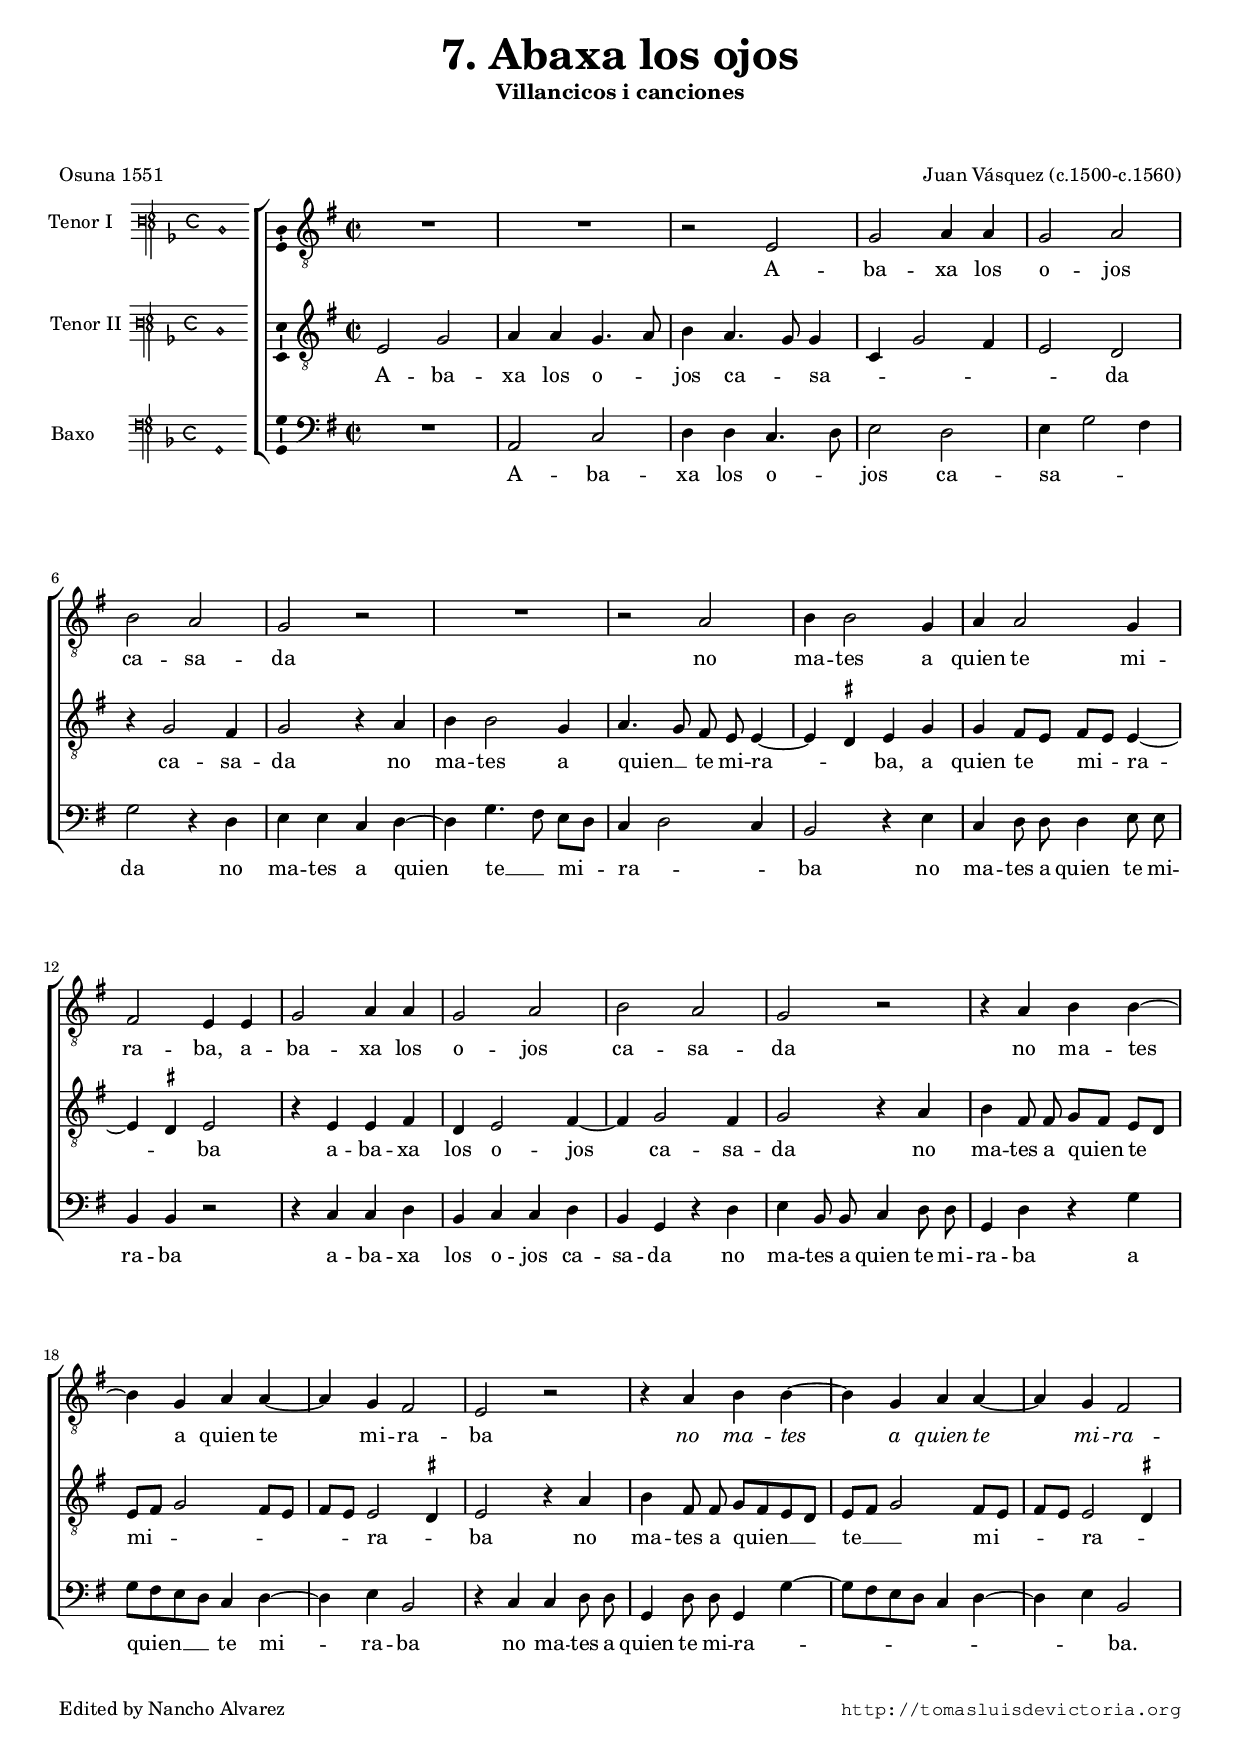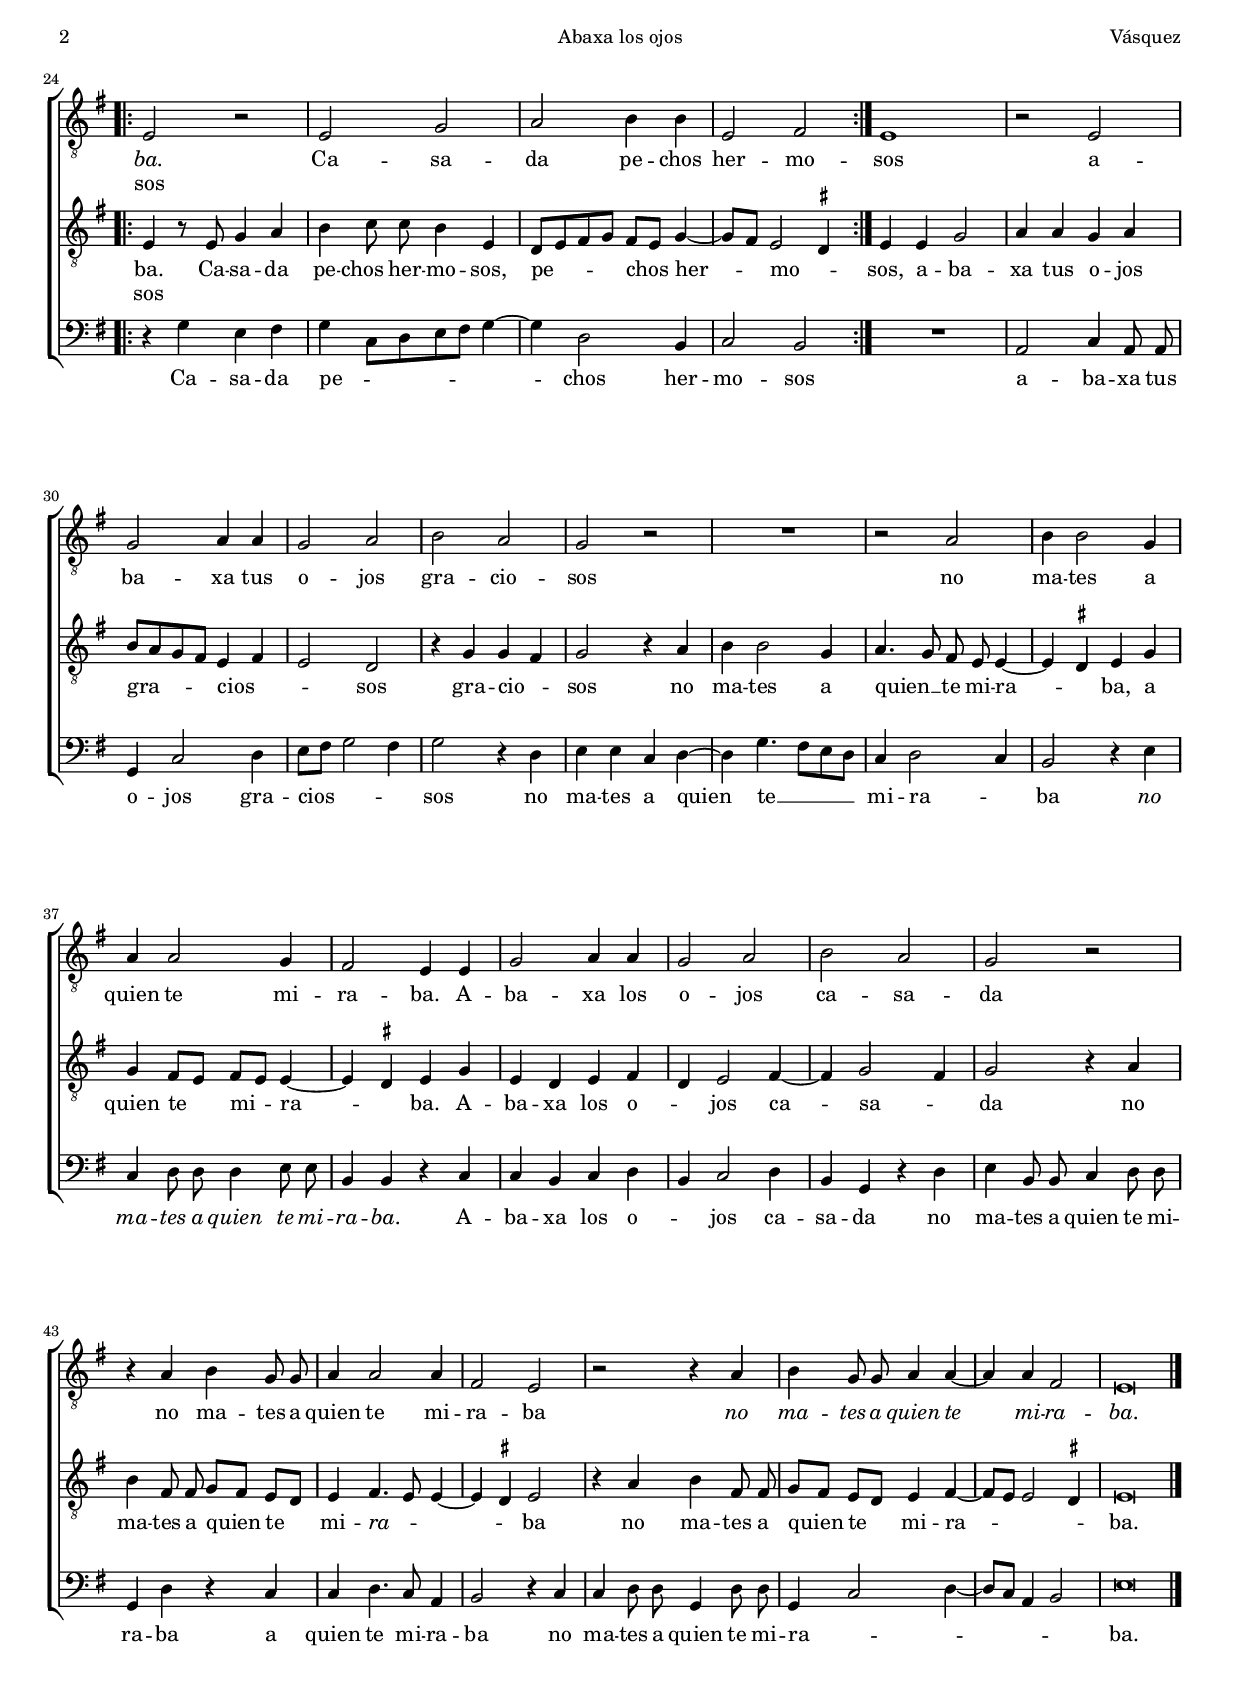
\version "2.22.0"

#(set-default-paper-size "a4")
#(set-global-staff-size 16.5)
#(ly:set-option 'point-and-click #f)
%mobile -s16.5 -i3.5 -ball

italicas=\override LyricText.font-shape = #'italic
rectas=\override LyricText.font-shape = #'upright
ss=\once \set suggestAccidentals = ##t
incipitwidth = 20
mtempo={\tempo 4 = 100}
mtempob={\tempo 4 = 50}
mt=#(define-music-function (offset) (number?) ; move lyric text
      #{ \once \override LyricText.X-offset = -$offset #})

htitle="Abaxa los ojos"
hcomposer="Vásquez"

\header {
	title=\markup{\fontsize #3 "7. Abaxa los ojos"}
	subtitle="Villancicos i canciones"
	subsubtitle=\markup{\null \vspace #2 }
	composer="Juan Vásquez (c.1500-c.1560)"
        pdfauthor=\composer
	%opus="(-)"
	poet=\markup{"Osuna 1551"} % Villancicos i canciones de Iuan Vasquez a tres y a cuatro. Impreso por Juan de León
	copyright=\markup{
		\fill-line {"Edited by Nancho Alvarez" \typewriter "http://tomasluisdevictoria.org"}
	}
%	tagline=""
}

global={\key f \major \time 2/2 \skip 1*49
	\bar "|."
}


cantus=\relative c{
	R1*2
	r2 d
	f g4 g
	f2 g
	a g
	f r
	R1
	r2 g
	a4 a2 f4
	g4 g2 f4
	e2 d4 d
	f2 g4 g
	f2 g
	a g
	f r
	r4 g a a ~
	a f g g ~
	g f e2
	d2 r
	r4 g a a ~
	a f g g ~
	g f e2
	\pageBreak
	\bar ".|:"
	d r
	d f
	g a4 a
	d,2 e
	\bar ":|."
	%d r
	%d f
	%g a4 a
	%d,2 e
	d1
	r2 d
	f g4 g
	f2 g
	a g
	f r
	R1
	r2 g
	a4 a2 f4
	g4 g2 f4
	e2 d4 d
	f2 g4 g
	f2 g
	a g
	f2 r
	r4 g a f8 f
	g4 g2 g4
	e2 d
	r2 r4 g
	a4 f8 f g4 g ~
	g g e2
	d\breve*1/2
}

tenor=\relative c{
	d2 f
	g4 g f4. g8
	a4 g4. f8 f4
	bes,4 f'2 e4
	d2 c
	r4 f2 e4
	f2 r4 g
	a a2 f4
	g4. f8 e d d4 ~
	d \ss cis d4 f
	f e8[ d] e[ d] d4 ~
	d \ss cis d2
	r4 d d e
	c4 d2 e4 ~
	e f2 e4
	f2 r4 g
	a4 e8 e f8[ e] d[ c]
	d[ e] f2 e8[ d]
	e[ d] d2 \ss cis4
	d2 r4 g
	a4 e8 e f8[ e d c]
	d8[ e] f2 e8[ d]
	e8[ d] d2 \ss cis4
	d4 r8 d f4 g
	a bes8 bes a4 d,
	c8[ d e f] e[ d] f4 ~
	f8[ e] d2 \ss cis4
	%d4 r8 d f4 g
	%a bes8 bes a4 d,
	%c8[ d e f] e8[ d] f4 ~
	%f8[ e] d2 \ss cis4
	d4 d f2
	g4 g f g
	a8[ g f e] d4 e
	d2 c
	r4 f f e
	f2 r4 g
	a a2 f4
	g4. f8 e d d4 ~
	d4 \ss cis4 d4 f
	f e8[ d] e[ d] d4 ~
	d4 \ss cis d f
	d c d e
	c d2 e4 ~
	e f2 e4
	f2 r4 g
	a4 e8 e f8[ e] d[ c]
	d4 e4. d8 d4 ~
	d \ss cis4 d2
	r4 g a e8 e
	f8[ e] d[ c] d4 e ~
	e8[ d] d2 \ss cis4
	d\breve*1/2
}

bassus=\relative c{
	R1
	g2 bes
	c4 c bes4. c8
	d2 c
	d4 f2 e4
	f2 r4 c
	d d bes c ~
	c f4. e8 d8[ c]
	bes4 c2 bes4
	a2 r4 d
	bes4 c8 c c4 d8 d
	a4 a r2
	r4 bes bes c
	a4 bes bes c
	a f r c'
	d a8 a bes4 c8 c
	f,4 c' r4 f
	f8[ e d c] bes4 c ~
	c d a2
	r4 bes bes c8 c
	f,4 c'8 c f,4 f' ~
	f8[ e d c] bes4 c ~
	c d a2
	r4 f' d e
	f bes,8[ c d e] f4 ~
	f4 c2 a4
	bes2 a
	%r4 f' d e
	%f bes,8[ c d e] f4 ~
	%f c2 a4
	%bes2 a
	R1
	g2 bes4 g8 g
	f4 bes2 c4
	d8[ e] f2 e4
	f2 r4 c
	d d bes c ~
	c f4. e8[ d c]
	bes4 c2 bes4
	a2 r4 d
	bes4 c8 c c4 d8 d
	a4 a r4 bes
	bes a bes c
	a bes2 c4
	a4 f r4 c'
	d4 a8 a bes4 c8 c
	f,4 c' r bes
	bes c4. bes8 g4
	a2 r4 bes
	bes c8 c f,4 c'8 c
	f,4 bes2 c4 ~
	c8[ bes] g4 a2
	d\breve*1/2
}

textocantus=\lyricmode{
A -- ba -- xa los o -- jos ca -- sa -- da
no ma -- tes a quien te mi -- ra -- ba,
a -- ba -- xa los o -- jos ca -- sa -- da
no ma -- tes a quien te mi -- ra -- ba
\italicas
no ma -- tes a quien te mi -- ra -- ba.
\rectas
Ca -- sa -- da pe -- chos her -- mo --
%sos
%ca -- sa -- da pe -- chos her -- mo -- 
sos
a -- ba -- xa tus o -- jos gra -- cio -- sos
no ma -- tes a quien te mi -- ra -- ba.
A -- ba -- xa los o -- jos ca -- sa -- da
no ma -- tes a quien te mi -- ra -- ba
\italicas
no ma -- tes a quien te mi -- ra -- ba.
}

textotenor=\lyricmode{
A -- ba -- xa los o -- _ jos ca -- _ sa -- _ _ _ _ da
ca -- sa -- da
no ma -- tes a quien __ _ te mi -- ra -- _ ba,
a quien te mi -- ra -- _ ba
a -- ba -- xa los o -- jos ca -- sa -- da
no ma -- tes a quien te mi -- _ _ _ ra -- _ ba
no ma -- tes a quien __ te __ _ mi -- _ ra -- _ ba.
Ca -- sa -- da pe -- \mt #3 chos her -- mo -- sos,
pe -- chos her -- mo -- _ 
%sos
%ca -- sa -- da pe -- \mt #3 chos her -- mo -- sos,
%pe -- chos her -- mo -- _ 
sos,
a -- ba -- xa tus o -- jos gra -- cios -- _ _ sos
gra -- cio -- _ sos
no ma -- tes a quien __ _ te mi -- ra -- _ ba,
a quien te mi -- ra -- _ ba.
A -- ba -- xa los o -- _ jos ca -- sa -- _ da
no ma -- tes a quien te mi -- \italicas ra -- _ _ _ \rectas ba
no ma -- tes a quien te mi -- ra -- _ _ ba.
}

textobassus=\lyricmode{
A -- ba -- xa los o -- _ jos ca -- sa -- _ _ da
no ma -- tes a quien te __ _ mi -- ra -- _ _ ba
no ma -- tes a quien te mi -- ra -- ba
a -- ba -- xa los o -- jos ca -- sa -- da
no ma -- tes a quien te mi -- ra -- ba
a quien __ te mi -- ra -- ba
no ma -- tes a quien te mi -- ra -- _ _ _ _ ba.
Ca -- sa -- da pe -- _ _ chos her -- mo -- sos
%ca -- sa -- da pe -- _ _ chos her -- mo -- sos
a -- ba -- xa tus o -- jos gra -- cios -- _ _ sos
no ma -- tes a quien te __ _ mi -- ra -- _ ba
\italicas
no ma -- tes a quien te mi -- ra -- ba.
\rectas
A -- ba -- xa los o -- _ jos ca -- sa -- da
no ma -- tes a quien te mi -- ra -- ba
a quien te mi -- ra -- ba
no ma -- tes a quien te mi -- ra -- _ _ _ _ ba.
}

textocantusb=\lyricmode{
_ _ _ _ _ _ _ _ _ _ _ _ _   
_ _ _ _ _ _ _ _ _ _ _ _ _   
_ _ _ _ _ _ _ _ _ _ _ _ _   
_ _ _ _ _  
sos  
}
textotenorb=\lyricmode{
_ _ _ _ _ _ _ _ _ _ _ _ _   
_ _ _ _ _ _ _ _ _ _ _ _ _   
_ _ _ _ _ _ _ _ _ _ _ _ _   
_ _ _ _ _ _ _ _ _ _ _ _ _   
_ _ _ _ _ _ _ _ _ _ _ _ _   
_ _ _ _ 
sos  
}


incipitcantus=\markup{
	\score{
		{ 
		\set Staff.instrumentName="Tenor I   "
		\override NoteHead.style = #'neomensural
		\override Staff.TimeSignature.style = #'neomensural
		\cadenzaOn 
		\clef "petrucci-f3"
		\key f \major
		\time 4/4
                d1
		} 

	\layout { line-width=\incipitwidth indent = 0 }
	}
}

incipittenor=\markup{
	\score{
		{ 
		\set Staff.instrumentName="Tenor II "
		\override NoteHead.style = #'neomensural 
		\override Staff.TimeSignature.style = #'neomensural
		\cadenzaOn 
		\clef "petrucci-f3"
		\key f \major
		\time 4/4
                d1
		} 
	\layout { line-width=\incipitwidth indent=0 }
	}
}

incipitbassus=\markup{
	\score{
		{ 
		\set Staff.instrumentName="Baxo      "
		\override NoteHead.style = #'neomensural
		\override Staff.TimeSignature.style = #'neomensural
		\cadenzaOn 
		\clef "petrucci-f4"
		\key f \major
		\time 4/4
                g,1
		} 
	\layout { line-width=\incipitwidth indent = 0 }
	}
}

%\layout {
%       \context {\Voice
%               \remove Ligature_bracket_engraver
%               \consists Mensural_ligature_engraver
%       }
%       line-width=\incipitwidth
%       indent = 0
%}

\score {\transpose c' d'{
\new ChoirStaff<<

	\new Staff <<\global
	\new Voice="v1" {
		\set Staff.instrumentName=\incipitcantus
		\clef "G_8"
		\cantus }
	\new Lyrics \lyricsto "v1" {\textocantus }
	\new Lyrics \lyricsto "v1" {\textocantusb }
	>>
	
	\new Staff <<\global
	\new Voice="v3" {
		\set Staff.instrumentName=\incipittenor
		\clef "G_8"
		\tenor }
	\new Lyrics \lyricsto "v3" {\textotenor }
	\new Lyrics \lyricsto "v3" {\textotenorb }
	>>

	\new Staff <<\global
	\new Voice="v4" {
		\set Staff.instrumentName=\incipitbassus
		\clef "bass"
		\bassus }
	\new Lyrics \lyricsto "v4" {\textobassus }
	>>
	
>>

	} % transpose

\layout{ 
	\context {\Lyrics 
		\override VerticalAxisGroup.staff-affinity = #UP
		\override VerticalAxisGroup.nonstaff-relatedstaff-spacing =
			#'((basic-distance . 0) (minimum-distance . 0) (padding . 1))
		\override LyricText.font-size = #1.2
		\override LyricHyphen.minimum-distance = #0.5
	}
	\context {\Score 
		tempoHideNote = ##t
		\override BarNumber.padding = #2 
	}
	\context {\Voice 
		%melismaBusyProperties = #'()
		autoBeaming = ##f
	}
	\context {\Staff 
                %\RemoveEmptyStaves
                %\override VerticalAxisGroup.remove-first = ##t
		\override VerticalAxisGroup.staff-staff-spacing =
			#'((basic-distance . 11) (minimum-distance . 0) (padding . 1))
		\consists Ambitus_engraver 
		\override LigatureBracket.padding = #1
	}
}

%\midi { \mtempo }

}


\paper{
	evenHeaderMarkup=\markup  \fill-line { \fromproperty #'page:page-number-string \htitle \hcomposer }
	oddHeaderMarkup= \markup  \fill-line { \on-the-fly #not-first-page \hcomposer \on-the-fly #not-first-page \htitle \on-the-fly #not-first-page \fromproperty #'page:page-number-string }
	%system-count=20
	%page-count = 8
	ragged-last-bottom = ##f
	indent=3.5\cm
	system-system-spacing =
	#'((basic-distance . 20) (minimum-distance . 0) (padding . 5))
	top-system-spacing = % header
	#'((basic-distance . 9) (minimum-distance . 0) (padding . 0))
	last-bottom-spacing = % footer
	#'((basic-distance . 13) (minimum-distance . 0) (padding . 0))
	markup-system-spacing.padding = #1.5
}



